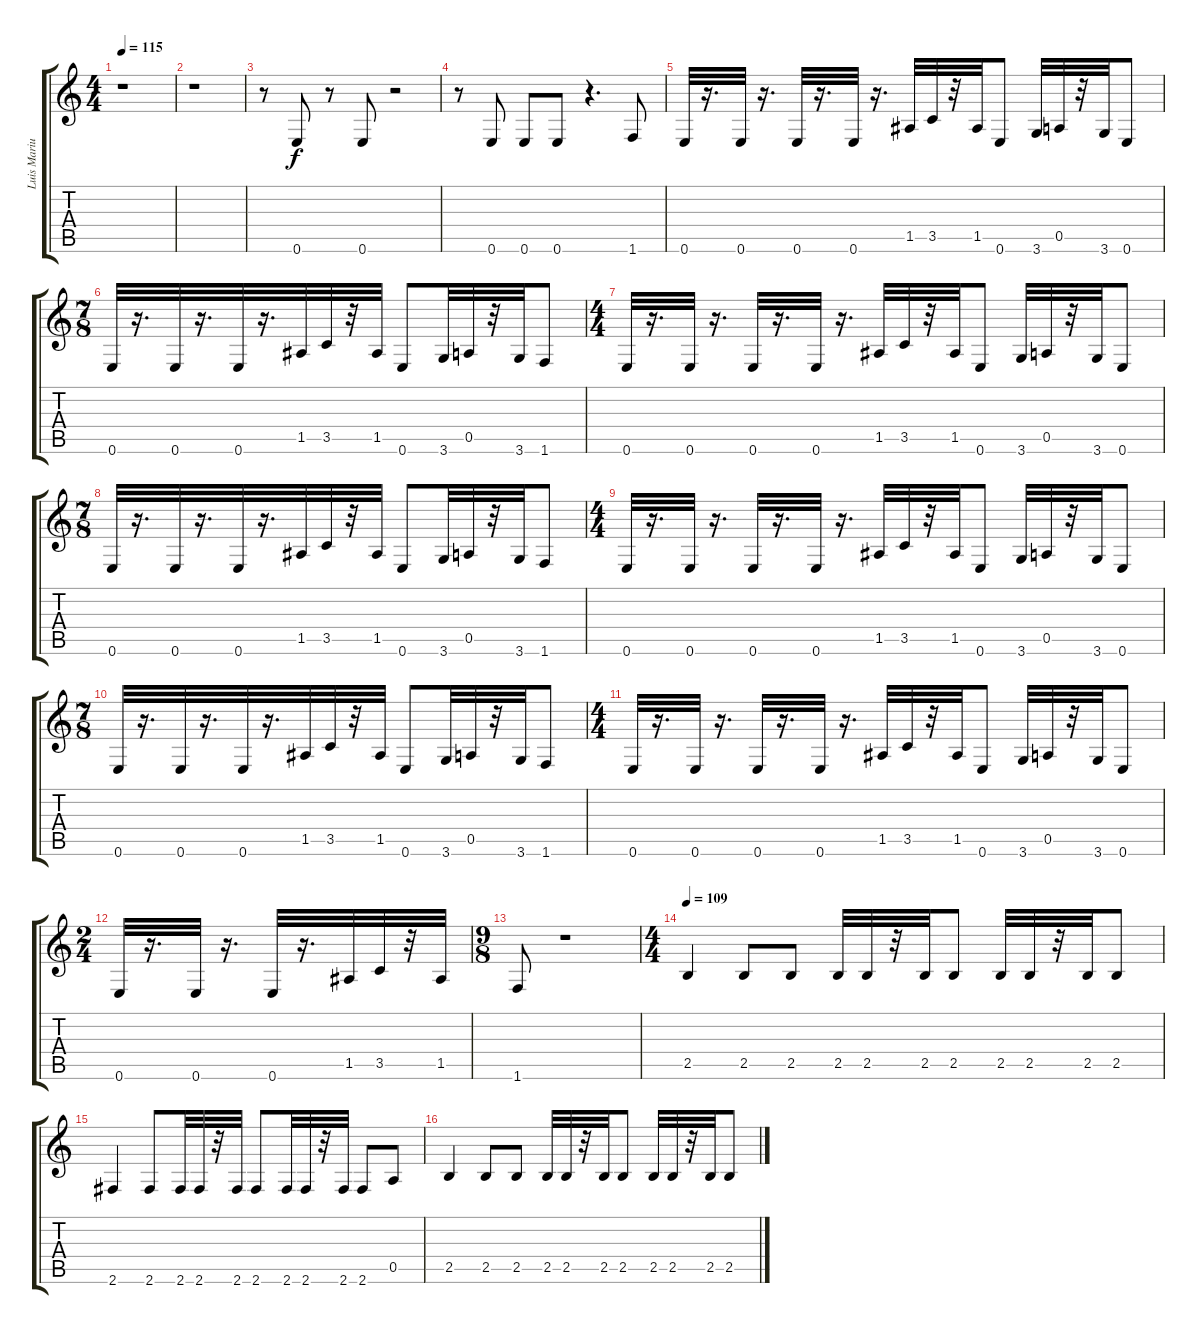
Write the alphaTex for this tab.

\track ("Luis Mariutti" "Luis Mariu") {instrument electricbassfinger}
\staff {score tabs}
\tuning (E4 B3 G3 D3 A2 E2) {hide}
\ts (4 4)
\tempo 115
\clef g2
\ks c
r.1{dy f instrument electricbassfinger} |
r.1 |
r.8 0.6.8 r.8 0.6.8 r.2 |
r.8 0.6.8 0.6.8 0.6.8 r.4{d} 1.6.8 |
0.6.32 r.16{d} 0.6.32 r.16{d} 0.6.32 r.16{d} 0.6.32 r.16{d} 1.5.32 3.5.32 r.32 1.5.32 0.6.8 3.6.32 0.5.32 r.32 3.6.32 0.6.8 |
\ts (7 8)
0.6.32 r.16{d} 0.6.32 r.16{d} 0.6.32 r.16{d} 1.5.32 3.5.32 r.32 1.5.32 0.6.8 3.6.32 0.5.32 r.32 3.6.32 1.6.8 |
\ts (4 4)
0.6.32 r.16{d} 0.6.32 r.16{d} 0.6.32 r.16{d} 0.6.32 r.16{d} 1.5.32 3.5.32 r.32 1.5.32 0.6.8 3.6.32 0.5.32 r.32 3.6.32 0.6.8 |
\ts (7 8)
0.6.32 r.16{d} 0.6.32 r.16{d} 0.6.32 r.16{d} 1.5.32 3.5.32 r.32 1.5.32 0.6.8 3.6.32 0.5.32 r.32 3.6.32 1.6.8 |
\ts (4 4)
0.6.32 r.16{d} 0.6.32 r.16{d} 0.6.32 r.16{d} 0.6.32 r.16{d} 1.5.32 3.5.32 r.32 1.5.32 0.6.8 3.6.32 0.5.32 r.32 3.6.32 0.6.8 |
\ts (7 8)
0.6.32 r.16{d} 0.6.32 r.16{d} 0.6.32 r.16{d} 1.5.32 3.5.32 r.32 1.5.32 0.6.8 3.6.32 0.5.32 r.32 3.6.32 1.6.8 |
\ts (4 4)
0.6.32 r.16{d} 0.6.32 r.16{d} 0.6.32 r.16{d} 0.6.32 r.16{d} 1.5.32 3.5.32 r.32 1.5.32 0.6.8 3.6.32 0.5.32 r.32 3.6.32 0.6.8 |
\ts (2 4)
0.6.32 r.16{d} 0.6.32 r.16{d} 0.6.32 r.16{d} 1.5.32 3.5.32 r.32 1.5.32 |
\ts (9 8)
1.6.8 r.1 |
\ts (4 4)
\tempo 109
2.5.4 2.5.8 2.5.8 2.5.32 2.5.32 r.32 2.5.32 2.5.8 2.5.32 2.5.32 r.32 2.5.32 2.5.8 |
2.6.4 2.6.8 2.6.32 2.6.32 r.32 2.6.32 2.6.8 2.6.32 2.6.32 r.32 2.6.32 2.6.8 0.5.8 |
2.5.4 2.5.8 2.5.8 2.5.32 2.5.32 r.32 2.5.32 2.5.8 2.5.32 2.5.32 r.32 2.5.32 2.5.8
